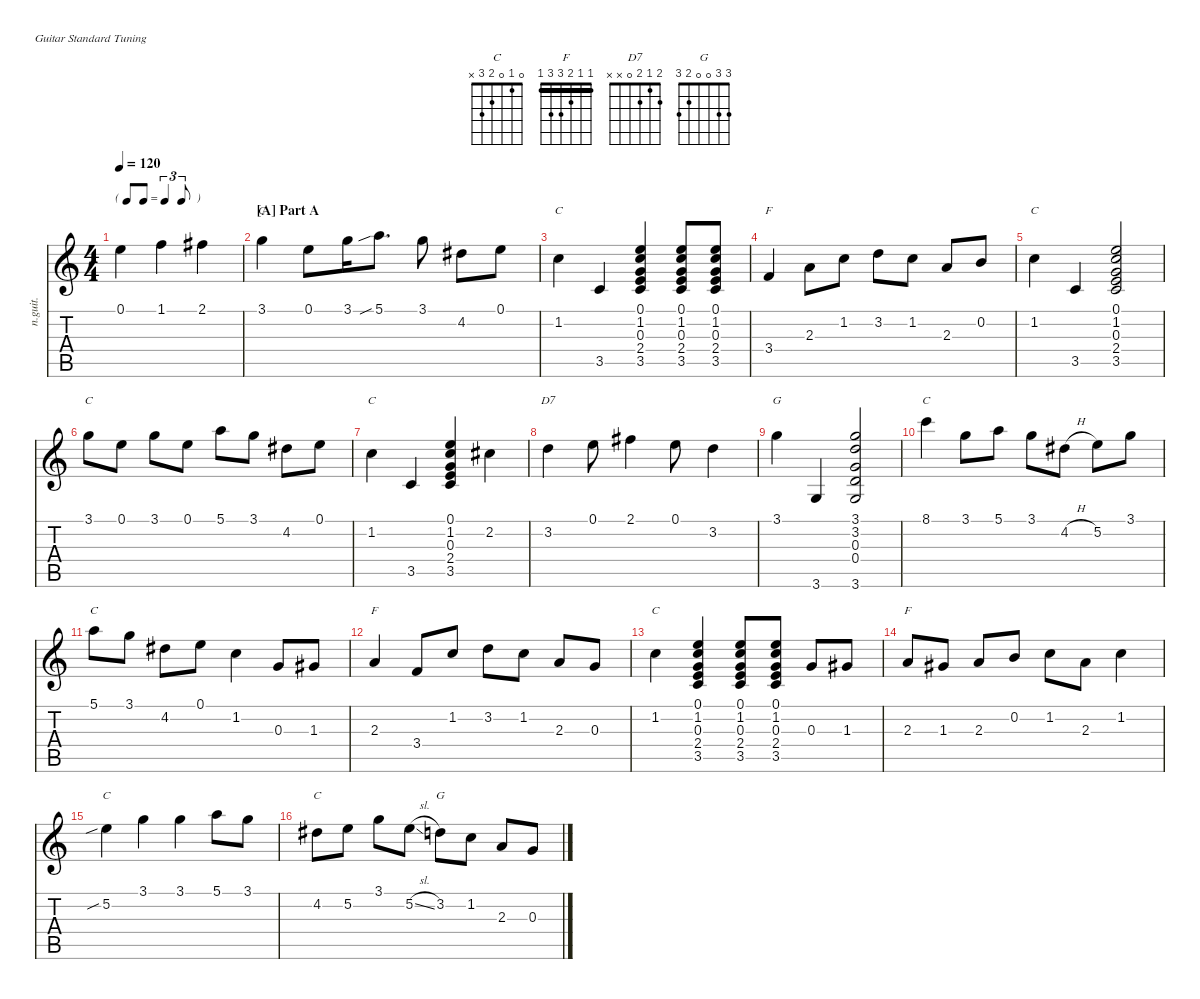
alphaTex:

\defaultSystemsLayout 4
\hideDynamics
\bracketExtendMode nobrackets
\otherSystemsTrackNameOrientation horizontal
\track ("Nylon Guitar" "n.guit.") {instrument acousticguitarnylon}
\staff {score tabs}
\tuning (E4 B3 G3 D3 A2 E2)
\chord ("C" 0 1 0 2 3 x) {showfingering false}
\chord ("F" 1 1 2 3 3 1) {showfingering false barre (1 1)}
\chord ("D7" 2 1 2 0 x x) {showfingering false}
\chord ("G" 3 3 0 0 2 3) {showfingering false}
\ts (4 4)
\tf triplet8th
\ac
\tempo 120
\clef g2
\ks c
0.1.4{dy mf instrument acousticguitarnylon beam Down} 1.1.4{beam Down} 2.1{acc #}.4{beam Down} |
\section ("A" "Part A")
3.1.4{ch "C" beam Down} 0.1.8{beam Down} 3.1.16{beam Down} 5.1{sib}.8{d beam Down} 3.1.8{beam Down} 4.2{acc #}.8{beam Down} 0.1.8{beam Down} |
1.2.4{ch "C" beam Down} 3.5.4{beam Up} (3.5 2.4 0.3 1.2 0.1).4{beam Up} (3.5 2.4 0.3 1.2 0.1).8{beam Up} (3.5 2.4 0.3 1.2 0.1).8{beam Up} |
3.4.4{ch "F" beam Up} 2.3.8{beam Down} 1.2.8{beam Down} 3.2.8{beam Down} 1.2.8{beam Down} 2.3.8{beam Up} 0.2.8{beam Up} |
1.2.4{ch "C" beam Down} 3.5.4{beam Up} (3.5 2.4 0.3 1.2 0.1).2{beam Up} |
3.1.8{ch "C" beam Down} 0.1.8{beam Down} 3.1.8{beam Down} 0.1.8{beam Down} 5.1.8{beam Down} 3.1.8{beam Down} 4.2{acc #}.8{beam Down} 0.1.8{beam Down} |
1.2.4{ch "C" beam Down} 3.5.4{beam Up} (3.5 2.4 0.3 1.2 0.1).4{beam Up} 2.2{acc #}.4{beam Down} |
3.2.4{ch "D7" beam Down} 0.1.8{beam Down} 2.1{acc #}.4{beam Down} 0.1.8{beam Down} 3.2.4{beam Down} |
3.1.4{ch "G" beam Down} 3.6.4{beam Up} (3.6 0.4 0.3 3.2 3.1).2{beam Up} |
8.1.4{ch "C" beam Down} 3.1.8{beam Down} 5.1.8{beam Down} 3.1.8{beam Down} 4.2{h acc #}.8{beam Down} 5.2.8{beam Down} 3.1.8{beam Down} |
5.1.8{ch "C" beam Down} 3.1.8{beam Down} 4.2{acc #}.8{beam Down} 0.1.8{beam Down} 1.2.4{beam Down} 0.3.8{beam Up} 1.3{acc #}.8{beam Up} |
2.3.4{ch "F" beam Up} 3.4.8{beam Up} 1.2.8{beam Up} 3.2.8{beam Down} 1.2.8{beam Down} 2.3.8{beam Up} 0.3.8{beam Up} |
1.2.4{ch "C" beam Down} (3.5 2.4 0.3 1.2 0.1).4{beam Up} (3.5 2.4 0.3 1.2 0.1).8{beam Up} (3.5 2.4 0.3 1.2 0.1).8{beam Up} 0.3.8{beam Up} 1.3{acc #}.8{beam Up} |
2.3.8{ch "F" beam Up} 1.3{acc #}.8{beam Up} 2.3.8{beam Up} 0.2.8{beam Up} 1.2.8{beam Down} 2.3.8{beam Down} 1.2.4{beam Down} |
5.2{sib}.4{ch "C" beam Down} 3.1.4{beam Down} 3.1.4{beam Down} 5.1.8{beam Down} 3.1.8{beam Down} |
4.2{acc #}.8{ch "C" beam Down} 5.2.8{beam Down} 3.1.8{beam Down} 5.2{sl}.8{beam Down} 3.2.8{ch "G" beam Down} 1.2.8{beam Down} 2.3.8{beam Up} 0.3.8{beam Up}
